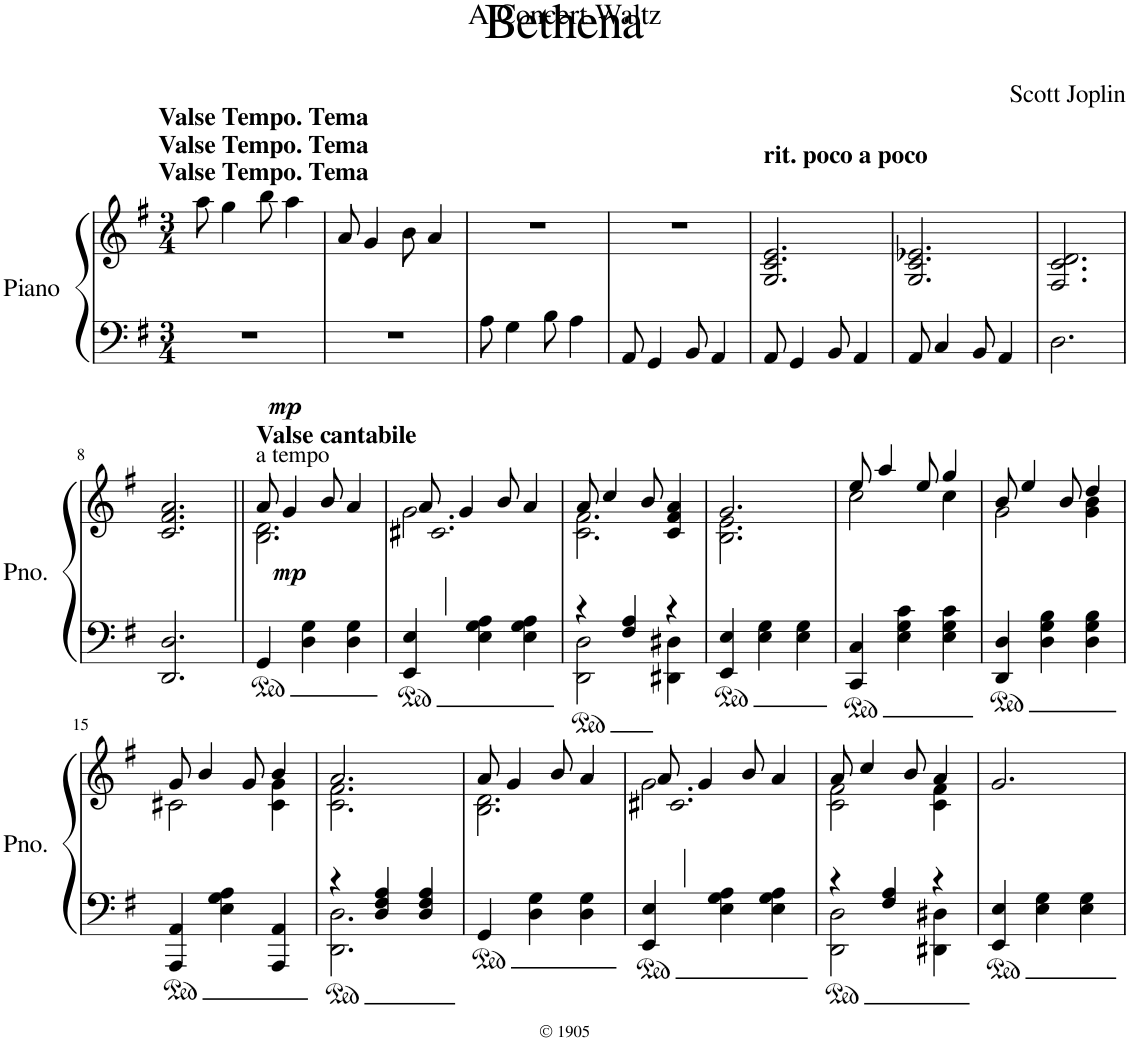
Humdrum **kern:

**kern	**kern	**dynam
*part1	*part1	*part1
*staff2	*staff1	*staff1/2
*I"Piano	*	*
*I'Pno.	*	*
*clefF4	*clefG2	*
*k[f#]	*k[f#]	*
*M3/4	*M3/4	*
=1	=1	=1
!	!LO:TX:a:B:t=Valse Tempo. Tema	!
!	!LO:TX:a:B:t=Valse Tempo. Tema	!
!	!LO:TX:a:B:t=Valse Tempo. Tema	!
!	!	!LO:DY:b=2
2.r	8aa\	mp
.	4gg\	.
.	8bb\	.
.	4aa\	.
=2	=2	=2
2.r	8a/	.
.	4g/	.
.	8b\	.
.	4a/	.
=3	=3	=3
8A\	2.r	.
4G\	.	.
8B\	.	.
4A\	.	.
=4	=4	=4
8AA/	2.r	.
4GG/	.	.
8BB/	.	.
4AA/	.	.
=5	=5	=5
!	!LO:TX:a:B:t=rit. poco a poco	!
8AA/	2.G/ 2.c/ 2.e/	.
4GG/	.	.
8BB/	.	.
4AA/	.	.
=6	=6	=6
8AA/	2.G/ 2.c/ 2.e-X/	.
4C/	.	.
8BB/	.	.
4AA/	.	.
=7	=7	=7
2.D\	2.F#/ 2.c/ 2.d/	.
!!LO:LB:g=z
=8	=8	=8
2.DD/ 2.D/	2.c/ 2.f#/ 2.a/	.
=9||	=9||	=9||
*	*^	*
!	!LO:TX:a:B:t=Valse cantabile	!	!
!	!LO:TX:a:t=a tempo	!	!
!	!	!	!LO:DY:b
4GG/	8a/	2.B\ 2.d\	mp
.	4g/	.	.
4D\ 4G\	.	.	.
.	8b/	.	.
4D\ 4G\	4a/	.	.
=10	=10	=10	=10
*	*	*^	*
4EE/ 4E/	8a/	2.g\	2.c#X/	.
.	4g/	.	.	.
4E\ 4G\ 4A\	.	.	.	.
.	8b/	.	.	.
4E\ 4G\ 4A\	4a/	.	.	.
*	*	*v	*v	*
=11	=11	=11	=11
*^	*	*	*
4r	2DD\ 2D\	8a/	2.c\ 2.f#\	.
.	.	4cc/	.	.
4F#/ 4A/	.	.	.	.
.	.	8b/	.	.
4r	4DD#X\ 4D#X\	4c/ 4f#/ 4a/	.	.
*v	*v	*	*	*
=12	=12	=12	=12
4EE/ 4E/	2.g/	2.B\ 2.e\	.
4E\ 4G\	.	.	.
4E\ 4G\	.	.	.
=13	=13	=13	=13
4CC/ 4C/	8ee/	2cc\	.
.	4aa/	.	.
4E\ 4G\ 4c\	.	.	.
.	8ee/	.	.
4E\ 4G\ 4c\	4gg/	4cc\	.
=14	=14	=14	=14
4DD/ 4D/	8b/	2g\	.
.	4ee/	.	.
4D\ 4G\ 4B\	.	.	.
.	8b/	.	.
4D\ 4G\ 4B\	4dd/	4g\ 4b\	.
!!LO:LB:g=z	!!
=15	=15	=15	=15
4AAA/ 4AA/	8g/	2c#X\	.
.	4b/	.	.
4E\ 4G\ 4A\	.	.	.
.	8g/	.	.
4AAA/ 4AA/	4b/	4c#\ 4g\	.
=16	=16	=16	=16
*^	*	*	*
4r	2.DD\ 2.D\	2.a/	2.c\ 2.f#\	.
4D/ 4F#/ 4A/	.	.	.	.
4D/ 4F#/ 4A/	.	.	.	.
*v	*v	*	*	*
=17	=17	=17	=17
4GG/	8a/	2.B\ 2.d\	.
.	4g/	.	.
4D\ 4G\	.	.	.
.	8b/	.	.
4D\ 4G\	4a/	.	.
=18	=18	=18	=18
*	*	*^	*
4EE/ 4E/	8a/	2.g\	2.c#X/	.
.	4g/	.	.	.
4E\ 4G\ 4A\	.	.	.	.
.	8b/	.	.	.
4E\ 4G\ 4A\	4a/	.	.	.
*	*	*v	*v	*
=19	=19	=19	=19
*^	*	*	*
4r	2DD\ 2D\	8a/	2c\ 2f#\	.
.	.	4cc/	.	.
4F#/ 4A/	.	.	.	.
.	.	8b/	.	.
4r	4DD#X\ 4D#X\	4a/	4c\ 4f#\	.
*v	*v	*	*	*
*	*v	*v	*
=20	=20	=20
4EE/ 4E/	2.g/	.
4E\ 4G\	.	.
4E\ 4G\	.	.
=	=	=
*-	*-	*-
